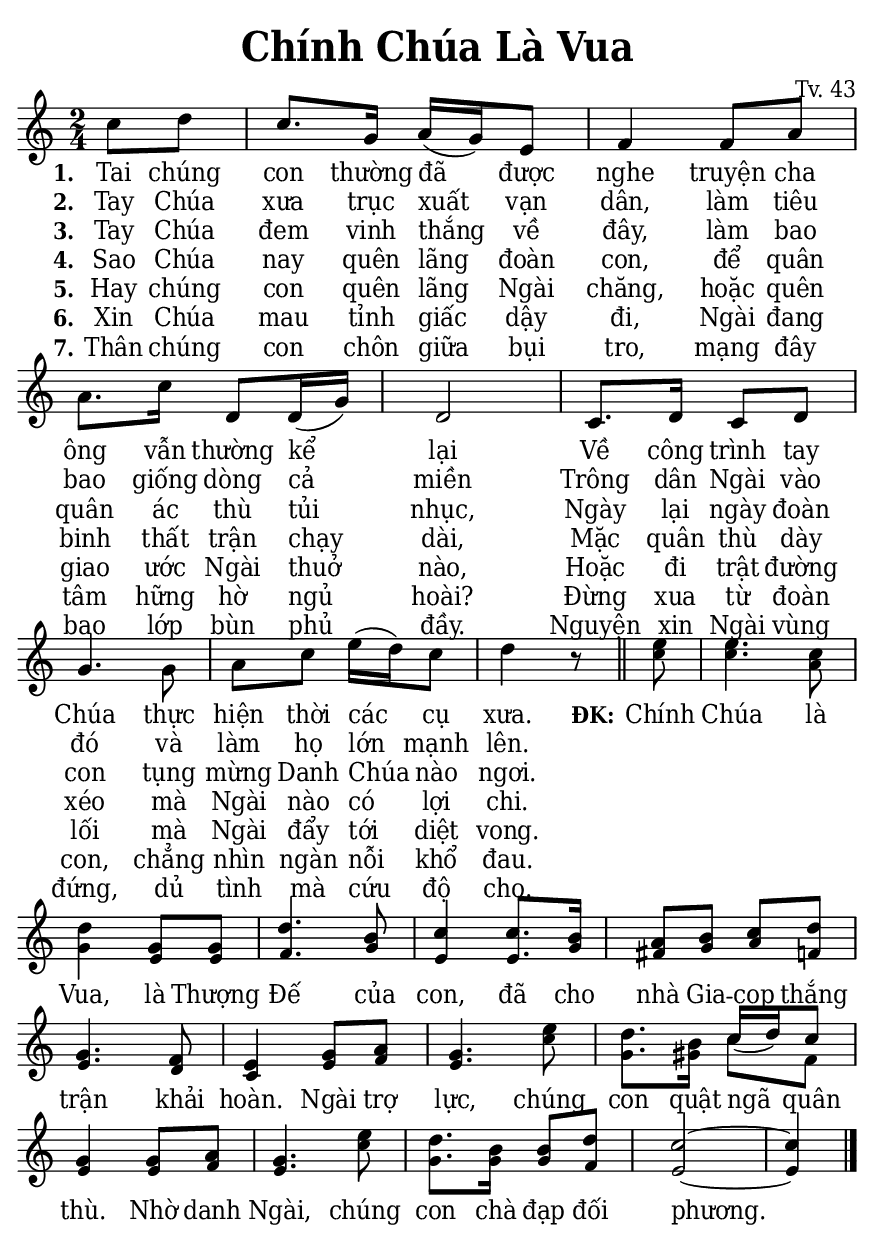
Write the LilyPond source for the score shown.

% Cài đặt chung\
\version "2.22.1"
\include "english.ly"

\header {
  title = \markup { \fontsize #1 "Chính Chúa Là Vua" }
  composer = "Tv. 43"
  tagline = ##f
}

% Nhạc phiên khúc
nhacPhienKhucSop = \relative c'' {
  \partial 4 c8 d |
  c8. g16 a (g) e8 |
  f4 f8 a |
  a8. c16 d,8 d16 (g) |
  d2 |
  c8. d16 c8 d |
  g4. \once \stemDown g8 |
  a8 c e16 (d) c8 |
  d4 r8 \bar "||"
  e8 |
  e4. c8 |
  d4 g,8 g |
  d'4. b8 |
  c4 c8. b16 |
  a8 b c d |
  g,4. f8 |
  e4 g8 a |
  g4. e'8 |
  d8. b16 c _(d) c8 |
  g4 g8 a |
  g4. e'8 |
  d8. b16 b8 d |
  c2 ~ |
  c4 \bar "|."
}

nhacPhienKhucAlto = \relative c'' {
  r4 |
  R2*7
  r4.
  
  c8 |
  c4. a8 |
  g4 e8 e |
  f4. g8 |
  e4 e8. g16 |
  fs8 g a f! |
  e4. d8 |
  c4 e8 f |
  e4. c'8 |
  g8. gs16 c8 [f,] |
  e4 e8 f |
  e4. c'8 |
  g8. g16 g8 f |
  e2 ~ |
  e4
}

% Lời phiên khúc
loiPhienKhucSop = \lyrics {
  <<
    {
      \set stanza = "1."
      Tai chúng con thường đã được nghe
      truyện cha ông vẫn thường kể lại
      Về công trình tay Chúa thực hiện
      thời các cụ xưa.
    }
    \new Lyrics {
	    \set associatedVoice = "beSop"
	    \set stanza = "2."
	    Tay Chúa xưa trục xuất vạn dân,
	    làm tiêu bao giống dòng cả miền
	    Trông dân Ngài vào đó
	    và làm họ lớn mạnh lên.
    }
    \new Lyrics {
	    \set associatedVoice = "beSop"
	    \set stanza = "3."
	    Tay Chúa đem vinh thắng về đây,
	    làm bao quân ác thù tủi nhục,
	    Ngày lại ngày đoàn con tụng mừng Danh Chúa nào ngơi.
    }
    \new Lyrics {
	    \set associatedVoice = "beSop"
	    \set stanza = "4."
	    Sao Chúa nay quên lãng đoàn con,
	    để quân binh thất trận chạy dài,
	    Mặc quân thù dày xéo
	    mà Ngài nào có lợi chi.
    }
    \new Lyrics {
	    \set associatedVoice = "beSop"
	    \set stanza = "5."
	    Hay chúng con quên lãng Ngài chăng,
	    hoặc quên giao ước Ngài thuở nào,
	    Hoặc đi trật đường lối
	    mà Ngài đẩy tới diệt vong.
    }
    \new Lyrics {
	    \set associatedVoice = "beSop"
	    \set stanza = "6."
	    Xin Chúa mau tỉnh giấc dậy đi,
	    Ngài đang tâm hững hờ ngủ hoài?
	    Đừng xua từ đoàn con,
	    chẳng nhìn ngàn nỗi khổ đau.
    }
    \new Lyrics {
	    \set associatedVoice = "beSop"
	    \set stanza = "7."
	    Thân chúng con chôn giữa bụi tro,
	    mạng đây bao lớp bùn phủ đầy.
	    Nguyện xin Ngài vùng đứng,
	    dủ tình mà cứu độ cho.
    }
  >>
  \set stanza = "ĐK:"
  Chính Chúa là Vua,
  là Thượng Đế của con,
  đã cho nhà Gia -- cop thắng trận khải hoàn.
  Ngài trợ lực, chúng con quật ngã quân thù.
  Nhờ danh Ngài, chúng con chà đạp đối phương.
}

% Dàn trang
\paper {
  #(set-paper-size "a5")
  top-margin = 3\mm
  bottom-margin = 3\mm
  left-margin = 3\mm
  right-margin = 3\mm
  indent = #0
  #(define fonts
	 (make-pango-font-tree "Deja Vu Serif Condensed"
	 		       "Deja Vu Serif Condensed"
			       "Deja Vu Serif Condensed"
			       (/ 20 20)))
  print-page-number = ##f
  page-count = 1
}

TongNhip = {
  \key c \major \time 2/4
  \set Timing.beamExceptions = #'()
  \set Timing.baseMoment = #(ly:make-moment 1/4)
}

% Đổi kích thước nốt cho bè phụ
notBePhu =
#(define-music-function (font-size music) (number? ly:music?)
   (for-some-music
     (lambda (m)
       (if (music-is-of-type? m 'rhythmic-event)
           (begin
             (set! (ly:music-property m 'tweaks)
                   (cons `(font-size . ,font-size)
                         (ly:music-property m 'tweaks)))
             #t)
           #f))
     music)
   music)

\score {
  \new ChoirStaff <<
    \new Staff \with {
        \consists "Merge_rests_engraver"
        printPartCombineTexts = ##f
      }
      <<
      \new Voice \TongNhip \partCombine 
        \nhacPhienKhucSop
        \notBePhu -1 { \nhacPhienKhucAlto }
      \new NullVoice = beSop \nhacPhienKhucSop
      \new Lyrics \lyricsto beSop \loiPhienKhucSop
      >>
  >>
  \layout {
    \override Lyrics.LyricSpace.minimum-distance = #0.5
    \override Score.BarNumber.break-visibility = ##(#f #f #f)
    \override Score.SpacingSpanner.uniform-stretching = ##t
  } 
}
